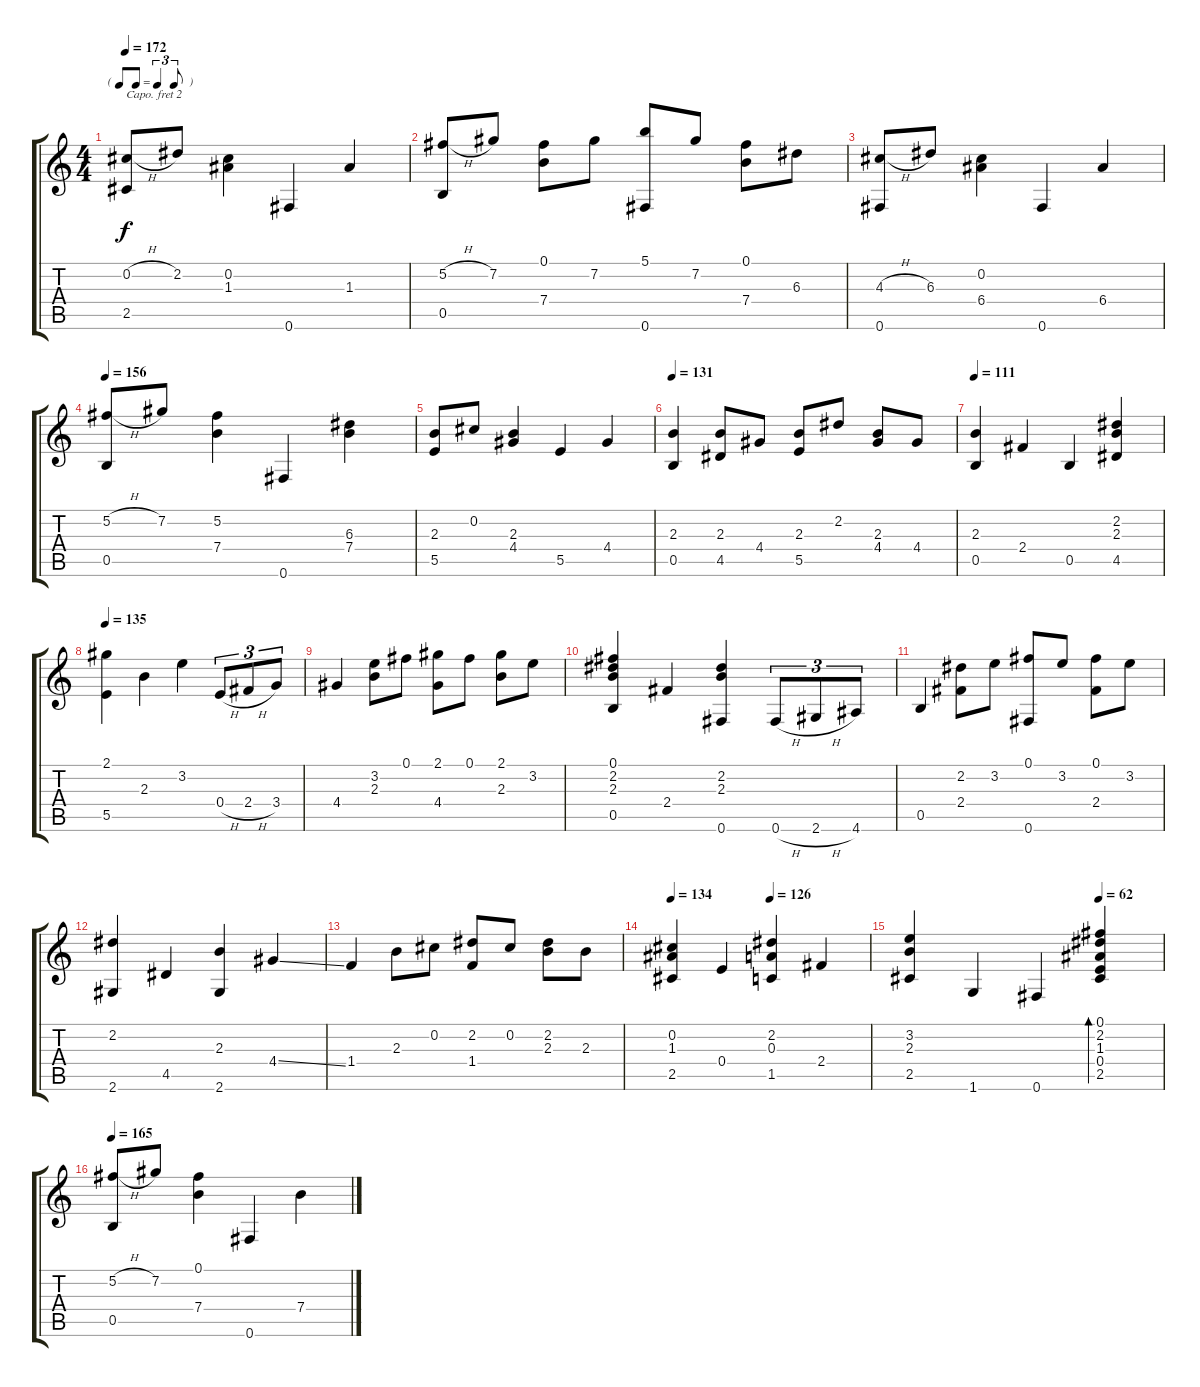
\track "" {instrument acousticguitarnylon}
\staff {score tabs}
\capo 2
\tuning (E4 B3 G3 D3 A2 E2) {hide}
\ts (4 4)
\tf triplet8th
\tempo 172
\clef g2
\ks c
(0.2{h} 2.5).8{dy f} 2.2.8 (0.2 1.3).4 0.6.4 1.3.4 |
(5.2{h} 0.5).8 7.2.8 (0.1 7.4).8 7.2.8 (5.1 0.6).8 7.2.8 (0.1 7.4).8 6.3.8 |
(4.3{h} 0.6).8 6.3.8 (0.2 6.4).4 0.6.4 6.4.4 |
\tempo 156
(5.2{h} 0.5).8 7.2.8 (5.2 7.4).4 0.6.4 (6.3 7.4).4 |
(2.3 5.5).8 0.2.8 (2.3 4.4).4 5.5.4 4.4.4 |
\tempo 131
(2.3 0.5).4 (2.3 4.5).8 4.4.8 (2.3 5.5).8 2.2.8 (2.3 4.4).8 4.4.8 |
\tempo 111
(2.3 0.5).4 2.4.4 0.5.4 (2.2 2.3 4.5).4 |
\tempo 135
(2.1 5.5).4 2.3.4 3.2.4 0.4{h}.8{tu (3 2)} 2.4{h}.8{tu (3 2)} 3.4.8{tu (3 2)} |
4.4.4 (3.2 2.3).8 0.1.8 (2.1 4.4).8 0.1.8 (2.1 2.3).8 3.2.8 |
(0.1 2.2 2.3 0.5).4 2.4.4 (2.2 2.3 0.6).4 0.6{h}.8{tu (3 2)} 2.6{h}.8{tu (3 2)} 4.6.8{tu (3 2)} |
0.5.4 (2.2 2.4).8 3.2.8 (0.1 0.6).8 3.2.8 (0.1 2.4).8 3.2.8 |
(2.2 2.6).4 4.5.4 (2.3 2.6).4 4.4{ss}.4 |
1.4.4 2.3.8 0.2.8 (2.2 1.4).8 0.2.8 (2.2 2.3).8 2.3.8 |
\tempo 134
\tempo (126 0.5)
(0.2 1.3 2.5).4 0.4.4 (2.2 0.3 1.5).4 2.4.4 |
\tempo (62 0.75)
(3.2 2.3 2.5).4 1.6.4 0.6.4 (0.1 2.2 1.3 0.4 2.5).4{bd 480} |
\tempo 165
(5.2{h} 0.5).8 7.2.8 (0.1 7.4).4 0.6.4 7.4.4
